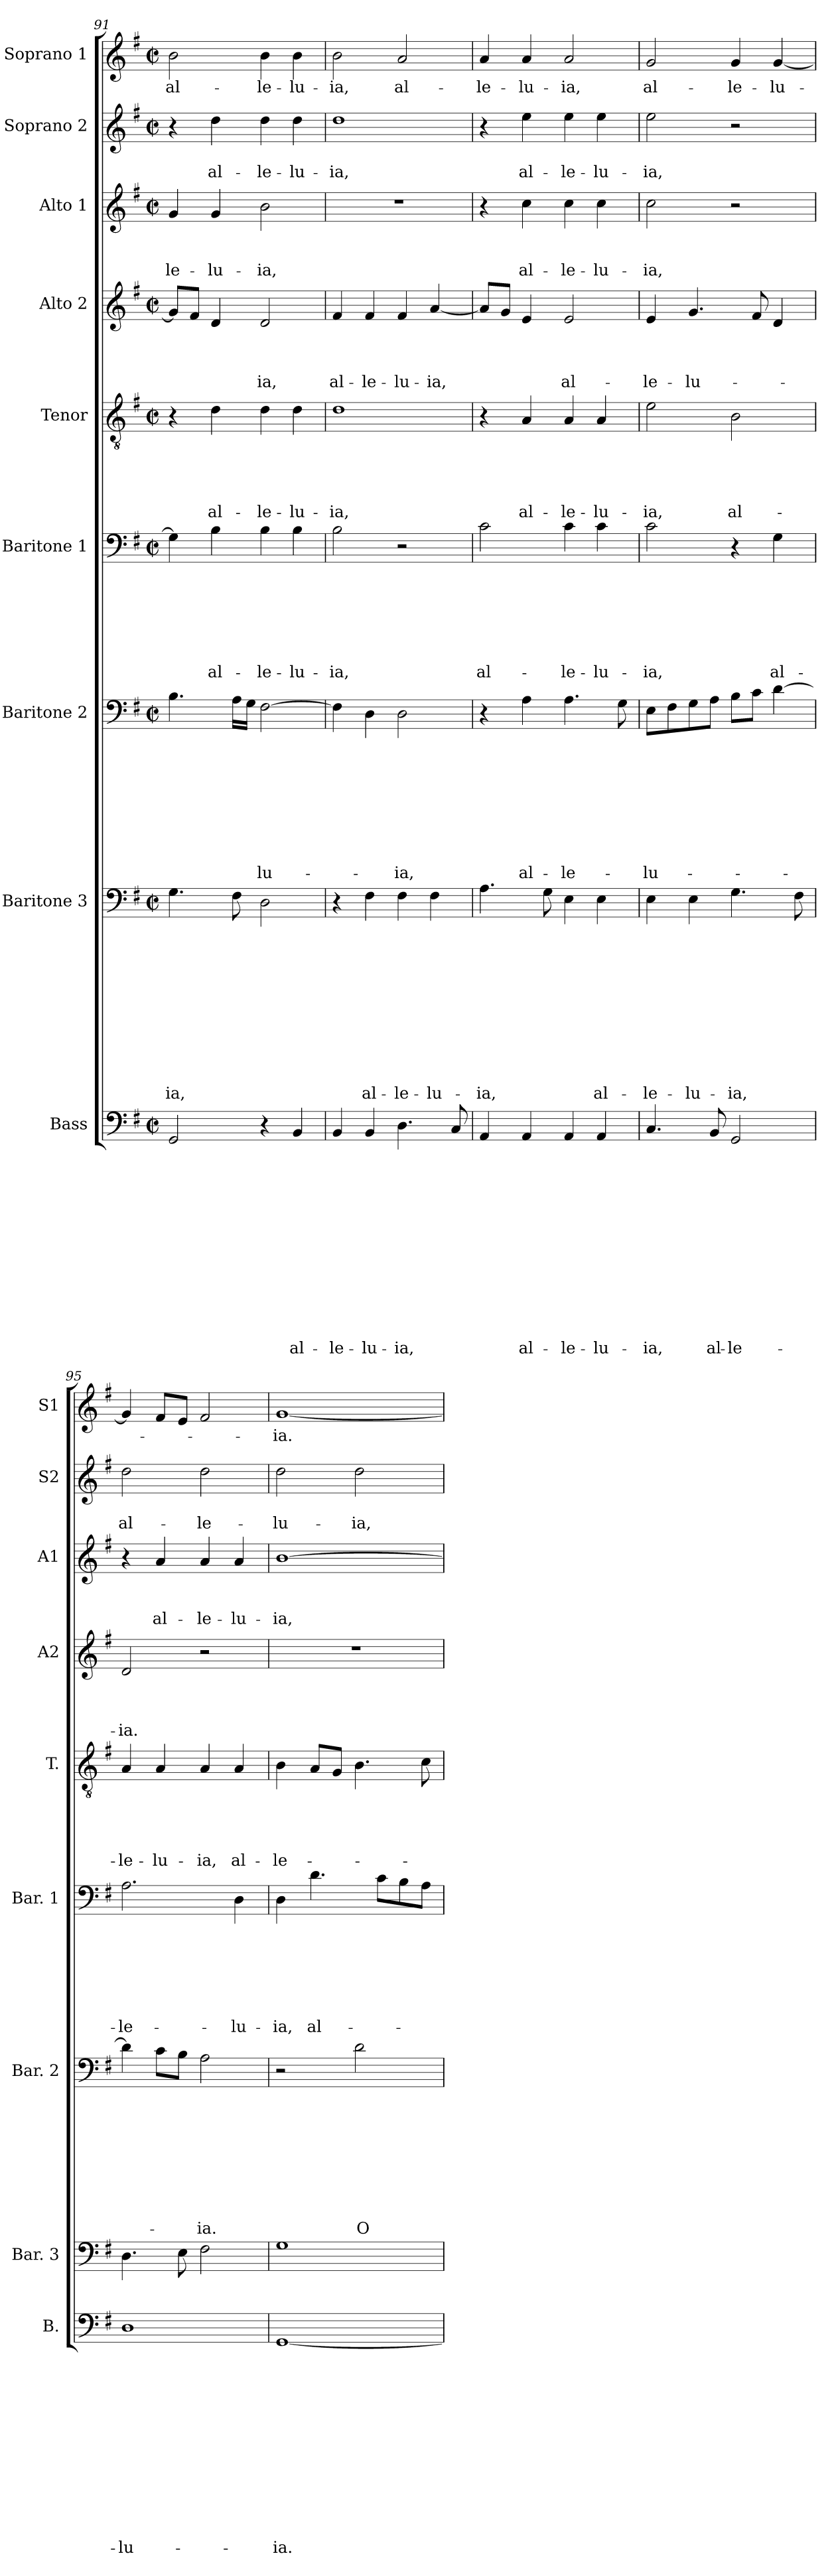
**kern	**text	**text	**text	**text	**text	**text	**text	**text	**text	**text	**text	**text	**text	**kern	**text	**text	**text	**text	**text	**text	**text	**text	**text	**text	**text	**kern	**text	**text	**text	**text	**text	**text	**text	**text	**text	**kern	**text	**text	**text	**text	**text	**text	**text	**kern	**text	**text	**text	**text	**text	**kern	**text	**text	**text	**text	**kern	**text	**text	**text	**kern	**text	**text	**kern	**text
*part9	*part9	*part9	*part9	*part9	*part9	*part9	*part9	*part9	*part9	*part9	*part9	*part9	*part9	*part8	*part8	*part8	*part8	*part8	*part8	*part8	*part8	*part8	*part8	*part8	*part8	*part7	*part7	*part7	*part7	*part7	*part7	*part7	*part7	*part7	*part7	*part6	*part6	*part6	*part6	*part6	*part6	*part6	*part6	*part5	*part5	*part5	*part5	*part5	*part5	*part4	*part4	*part4	*part4	*part4	*part3	*part3	*part3	*part3	*part2	*part2	*part2	*part1	*part1
*staff9	*staff9	*staff9	*staff9	*staff9	*staff9	*staff9	*staff9	*staff9	*staff9	*staff9	*staff9	*staff9	*staff9	*staff8	*staff8	*staff8	*staff8	*staff8	*staff8	*staff8	*staff8	*staff8	*staff8	*staff8	*staff8	*staff7	*staff7	*staff7	*staff7	*staff7	*staff7	*staff7	*staff7	*staff7	*staff7	*staff6	*staff6	*staff6	*staff6	*staff6	*staff6	*staff6	*staff6	*staff5	*staff5	*staff5	*staff5	*staff5	*staff5	*staff4	*staff4	*staff4	*staff4	*staff4	*staff3	*staff3	*staff3	*staff3	*staff2	*staff2	*staff2	*staff1	*staff1
*I"Bass	*	*	*	*	*	*	*	*	*	*	*	*	*	*I"Baritone 3	*	*	*	*	*	*	*	*	*	*	*	*I"Baritone 2	*	*	*	*	*	*	*	*	*	*I"Baritone 1	*	*	*	*	*	*	*	*I"Tenor	*	*	*	*	*	*I"Alto 2	*	*	*	*	*I"Alto 1	*	*	*	*I"Soprano 2	*	*	*I"Soprano 1	*
*I'B.	*	*	*	*	*	*	*	*	*	*	*	*	*	*I'Bar. 3	*	*	*	*	*	*	*	*	*	*	*	*I'Bar. 2	*	*	*	*	*	*	*	*	*	*I'Bar. 1	*	*	*	*	*	*	*	*I'T.	*	*	*	*	*	*I'A2	*	*	*	*	*I'A1	*	*	*	*I'S2	*	*	*I'S1	*
*clefF4	*	*	*	*	*	*	*	*	*	*	*	*	*	*clefF4	*	*	*	*	*	*	*	*	*	*	*	*clefF4	*	*	*	*	*	*	*	*	*	*clefF4	*	*	*	*	*	*	*	*clefGv2	*	*	*	*	*	*clefG2	*	*	*	*	*clefG2	*	*	*	*clefG2	*	*	*clefG2	*
*k[f#]	*	*	*	*	*	*	*	*	*	*	*	*	*	*k[f#]	*	*	*	*	*	*	*	*	*	*	*	*k[f#]	*	*	*	*	*	*	*	*	*	*k[f#]	*	*	*	*	*	*	*	*k[f#]	*	*	*	*	*	*k[f#]	*	*	*	*	*k[f#]	*	*	*	*k[f#]	*	*	*k[f#]	*
*G:	*	*	*	*	*	*	*	*	*	*	*	*	*	*G:	*	*	*	*	*	*	*	*	*	*	*	*G:	*	*	*	*	*	*	*	*	*	*G:	*	*	*	*	*	*	*	*G:	*	*	*	*	*	*G:	*	*	*	*	*G:	*	*	*	*G:	*	*	*G:	*
*M2/2	*	*	*	*	*	*	*	*	*	*	*	*	*	*M2/2	*	*	*	*	*	*	*	*	*	*	*	*M2/2	*	*	*	*	*	*	*	*	*	*M2/2	*	*	*	*	*	*	*	*M2/2	*	*	*	*	*	*M2/2	*	*	*	*	*M2/2	*	*	*	*M2/2	*	*	*M2/2	*
*met(c|)	*	*	*	*	*	*	*	*	*	*	*	*	*	*met(c|)	*	*	*	*	*	*	*	*	*	*	*	*met(c|)	*	*	*	*	*	*	*	*	*	*met(c|)	*	*	*	*	*	*	*	*met(c|)	*	*	*	*	*	*met(c|)	*	*	*	*	*met(c|)	*	*	*	*met(c|)	*	*	*met(c|)	*
=91	=91	=91	=91	=91	=91	=91	=91	=91	=91	=91	=91	=91	=91	=91	=91	=91	=91	=91	=91	=91	=91	=91	=91	=91	=91	=91	=91	=91	=91	=91	=91	=91	=91	=91	=91	=91	=91	=91	=91	=91	=91	=91	=91	=91	=91	=91	=91	=91	=91	=91	=91	=91	=91	=91	=91	=91	=91	=91	=91	=91	=91	=91	=91
!	!	!	!	!	!	!	!	!	!	!	!	!	!	!	!	!	!	!	!	!	!	!	!	!	!LO:LY:b	!	!	!	!	!	!	!	!	!	!	!	!	!	!	!	!	!	!	!	!	!	!	!	!	!	!	!	!	!	!	!	!	!LO:LY:b	!	!	!	!	!LO:LY:b
2GG/	.	.	.	.	.	.	.	.	.	.	.	.	.	4.G\	.	.	.	.	.	.	.	.	.	.	-ia,	4.B\	.	.	.	.	.	.	.	.	.	4G\]	.	.	.	.	.	.	.	4r	.	.	.	.	.	8g/L]	.	.	.	.	4g/	.	.	-le-	4r	.	.	2b\	al-
.	.	.	.	.	.	.	.	.	.	.	.	.	.	.	.	.	.	.	.	.	.	.	.	.	.	.	.	.	.	.	.	.	.	.	.	.	.	.	.	.	.	.	.	.	.	.	.	.	.	8f#/J	.	.	.	.	.	.	.	.	.	.	.	.	.
!	!	!	!	!	!	!	!	!	!	!	!	!	!	!	!	!	!	!	!	!	!	!	!	!	!	!	!	!	!	!	!	!	!	!	!	!	!	!	!	!	!	!	!LO:LY:b	!	!	!	!	!	!LO:LY:b	!	!	!	!	!	!	!	!	!LO:LY:b	!	!	!LO:LY:b	!	!
.	.	.	.	.	.	.	.	.	.	.	.	.	.	.	.	.	.	.	.	.	.	.	.	.	.	.	.	.	.	.	.	.	.	.	.	4B\	.	.	.	.	.	.	al-	4d\	.	.	.	.	al-	4d/	.	.	.	.	4g/	.	.	-lu-	4dd\	.	al-	.	.
.	.	.	.	.	.	.	.	.	.	.	.	.	.	8F#\	.	.	.	.	.	.	.	.	.	.	.	16A\LL	.	.	.	.	.	.	.	.	.	.	.	.	.	.	.	.	.	.	.	.	.	.	.	.	.	.	.	.	.	.	.	.	.	.	.	.	.
.	.	.	.	.	.	.	.	.	.	.	.	.	.	.	.	.	.	.	.	.	.	.	.	.	.	16G\JJ	.	.	.	.	.	.	.	.	.	.	.	.	.	.	.	.	.	.	.	.	.	.	.	.	.	.	.	.	.	.	.	.	.	.	.	.	.
!	!	!	!	!	!	!	!	!	!	!	!	!	!	!	!	!	!	!	!	!	!	!	!	!	!	!	!	!	!	!	!	!	!	!	!LO:LY:b	!	!	!	!	!	!	!	!LO:LY:b	!	!	!	!	!	!LO:LY:b	!	!	!	!	!LO:LY:b	!	!	!	!LO:LY:b	!	!	!LO:LY:b	!	!LO:LY:b
4r	.	.	.	.	.	.	.	.	.	.	.	.	.	2D\	.	.	.	.	.	.	.	.	.	.	.	[>2F#\	.	.	.	.	.	.	.	.	-lu-	4B\	.	.	.	.	.	.	-le-	4d\	.	.	.	.	-le-	2d/	.	.	.	-ia,	2b\	.	.	-ia,	4dd\	.	-le-	4b\	-le-
!	!	!	!	!	!	!	!	!	!	!	!	!	!LO:LY:b	!	!	!	!	!	!	!	!	!	!	!	!	!	!	!	!	!	!	!	!	!	!	!	!	!	!	!	!	!	!LO:LY:b	!	!	!	!	!	!LO:LY:b	!	!	!	!	!	!	!	!	!	!	!	!LO:LY:b	!	!LO:LY:b
4BB/	.	.	.	.	.	.	.	.	.	.	.	.	al-	.	.	.	.	.	.	.	.	.	.	.	.	.	.	.	.	.	.	.	.	.	.	4B\	.	.	.	.	.	.	-lu-	4d\	.	.	.	.	-lu-	.	.	.	.	.	.	.	.	.	4dd\	.	-lu-	4b\	-lu-
=92	=92	=92	=92	=92	=92	=92	=92	=92	=92	=92	=92	=92	=92	=92	=92	=92	=92	=92	=92	=92	=92	=92	=92	=92	=92	=92	=92	=92	=92	=92	=92	=92	=92	=92	=92	=92	=92	=92	=92	=92	=92	=92	=92	=92	=92	=92	=92	=92	=92	=92	=92	=92	=92	=92	=92	=92	=92	=92	=92	=92	=92	=92	=92
!	!	!	!	!	!	!	!	!	!	!	!	!	!LO:LY:b	!	!	!	!	!	!	!	!	!	!	!	!	!	!	!	!	!	!	!	!	!	!	!	!	!	!	!	!	!	!LO:LY:b	!	!	!	!	!	!LO:LY:b	!	!	!	!	!LO:LY:b	!	!	!	!	!	!	!LO:LY:b	!	!LO:LY:b
4BB/	.	.	.	.	.	.	.	.	.	.	.	.	-le-	4r	.	.	.	.	.	.	.	.	.	.	.	4F#\]	.	.	.	.	.	.	.	.	.	2B\	.	.	.	.	.	.	-ia,	1d	.	.	.	.	-ia,	4f#/	.	.	.	al-	1r	.	.	.	1dd	.	-ia,	2b\	-ia,
!	!	!	!	!	!	!	!	!	!	!	!	!	!LO:LY:b	!	!	!	!	!	!	!	!	!	!	!	!LO:LY:b	!	!	!	!	!	!	!	!	!	!	!	!	!	!	!	!	!	!	!	!	!	!	!	!	!	!	!	!	!LO:LY:b	!	!	!	!	!	!	!	!	!
4BB/	.	.	.	.	.	.	.	.	.	.	.	.	-lu-	4F#\	.	.	.	.	.	.	.	.	.	.	al-	4D\	.	.	.	.	.	.	.	.	.	.	.	.	.	.	.	.	.	.	.	.	.	.	.	4f#/	.	.	.	-le-	.	.	.	.	.	.	.	.	.
!	!	!	!	!	!	!	!	!	!	!	!	!	!LO:LY:b	!	!	!	!	!	!	!	!	!	!	!	!LO:LY:b	!	!	!	!	!	!	!	!	!	!LO:LY:b	!	!	!	!	!	!	!	!	!	!	!	!	!	!	!	!	!	!	!LO:LY:b	!	!	!	!	!	!	!	!	!LO:LY:b
4.D\	.	.	.	.	.	.	.	.	.	.	.	.	-ia,	4F#\	.	.	.	.	.	.	.	.	.	.	-le-	2D\	.	.	.	.	.	.	.	.	-ia,	2r	.	.	.	.	.	.	.	.	.	.	.	.	.	4f#/	.	.	.	-lu-	.	.	.	.	.	.	.	2a/	al-
!	!	!	!	!	!	!	!	!	!	!	!	!	!	!	!	!	!	!	!	!	!	!	!	!	!LO:LY:b	!	!	!	!	!	!	!	!	!	!	!	!	!	!	!	!	!	!	!	!	!	!	!	!	!	!	!	!	!LO:LY:b	!	!	!	!	!	!	!	!	!
.	.	.	.	.	.	.	.	.	.	.	.	.	.	4F#\	.	.	.	.	.	.	.	.	.	.	-lu-	.	.	.	.	.	.	.	.	.	.	.	.	.	.	.	.	.	.	.	.	.	.	.	.	[>4a/	.	.	.	-ia,	.	.	.	.	.	.	.	.	.
8C/	.	.	.	.	.	.	.	.	.	.	.	.	.	.	.	.	.	.	.	.	.	.	.	.	.	.	.	.	.	.	.	.	.	.	.	.	.	.	.	.	.	.	.	.	.	.	.	.	.	.	.	.	.	.	.	.	.	.	.	.	.	.	.
!!LO:PB:g=z
=93	=93	=93	=93	=93	=93	=93	=93	=93	=93	=93	=93	=93	=93	=93	=93	=93	=93	=93	=93	=93	=93	=93	=93	=93	=93	=93	=93	=93	=93	=93	=93	=93	=93	=93	=93	=93	=93	=93	=93	=93	=93	=93	=93	=93	=93	=93	=93	=93	=93	=93	=93	=93	=93	=93	=93	=93	=93	=93	=93	=93	=93	=93	=93
!	!	!	!	!	!	!	!	!	!	!	!	!	!	!	!	!	!	!	!	!	!	!	!	!	!LO:LY:b	!	!	!	!	!	!	!	!	!	!	!	!	!	!	!	!	!	!LO:LY:b	!	!	!	!	!	!	!	!	!	!	!	!	!	!	!	!	!	!	!	!LO:LY:b
4AA/	.	.	.	.	.	.	.	.	.	.	.	.	.	4.A\	.	.	.	.	.	.	.	.	.	.	-ia,	4r	.	.	.	.	.	.	.	.	.	2c\	.	.	.	.	.	.	al-	4r	.	.	.	.	.	8a/L]	.	.	.	.	4r	.	.	.	4r	.	.	4a/	-le-
.	.	.	.	.	.	.	.	.	.	.	.	.	.	.	.	.	.	.	.	.	.	.	.	.	.	.	.	.	.	.	.	.	.	.	.	.	.	.	.	.	.	.	.	.	.	.	.	.	.	8g/J	.	.	.	.	.	.	.	.	.	.	.	.	.
!	!	!	!	!	!	!	!	!	!	!	!	!	!LO:LY:b	!	!	!	!	!	!	!	!	!	!	!	!	!	!	!	!	!	!	!	!	!	!LO:LY:b	!	!	!	!	!	!	!	!	!	!	!	!	!	!LO:LY:b	!	!	!	!	!	!	!	!	!LO:LY:b	!	!	!LO:LY:b	!	!LO:LY:b
4AA/	.	.	.	.	.	.	.	.	.	.	.	.	al-	.	.	.	.	.	.	.	.	.	.	.	.	4A\	.	.	.	.	.	.	.	.	al-	.	.	.	.	.	.	.	.	4A/	.	.	.	.	al-	4e/	.	.	.	.	4cc\	.	.	al-	4ee\	.	al-	4a/	-lu-
.	.	.	.	.	.	.	.	.	.	.	.	.	.	8G\	.	.	.	.	.	.	.	.	.	.	.	.	.	.	.	.	.	.	.	.	.	.	.	.	.	.	.	.	.	.	.	.	.	.	.	.	.	.	.	.	.	.	.	.	.	.	.	.	.
!	!	!	!	!	!	!	!	!	!	!	!	!	!LO:LY:b	!	!	!	!	!	!	!	!	!	!	!	!	!	!	!	!	!	!	!	!	!	!LO:LY:b	!	!	!	!	!	!	!	!LO:LY:b	!	!	!	!	!	!LO:LY:b	!	!	!	!	!LO:LY:b	!	!	!	!LO:LY:b	!	!	!LO:LY:b	!	!LO:LY:b
4AA/	.	.	.	.	.	.	.	.	.	.	.	.	-le-	4E\	.	.	.	.	.	.	.	.	.	.	.	4.A\	.	.	.	.	.	.	.	.	-le-	4c\	.	.	.	.	.	.	-le-	4A/	.	.	.	.	-le-	2e/	.	.	.	al-	4cc\	.	.	-le-	4ee\	.	-le-	2a/	-ia,
!	!	!	!	!	!	!	!	!	!	!	!	!	!LO:LY:b	!	!	!	!	!	!	!	!	!	!	!	!LO:LY:b	!	!	!	!	!	!	!	!	!	!	!	!	!	!	!	!	!	!LO:LY:b	!	!	!	!	!	!LO:LY:b	!	!	!	!	!	!	!	!	!LO:LY:b	!	!	!LO:LY:b	!	!
4AA/	.	.	.	.	.	.	.	.	.	.	.	.	-lu-	4E\	.	.	.	.	.	.	.	.	.	.	al-	.	.	.	.	.	.	.	.	.	.	4c\	.	.	.	.	.	.	-lu-	4A/	.	.	.	.	-lu-	.	.	.	.	.	4cc\	.	.	-lu-	4ee\	.	-lu-	.	.
.	.	.	.	.	.	.	.	.	.	.	.	.	.	.	.	.	.	.	.	.	.	.	.	.	.	8G\	.	.	.	.	.	.	.	.	.	.	.	.	.	.	.	.	.	.	.	.	.	.	.	.	.	.	.	.	.	.	.	.	.	.	.	.	.
=94	=94	=94	=94	=94	=94	=94	=94	=94	=94	=94	=94	=94	=94	=94	=94	=94	=94	=94	=94	=94	=94	=94	=94	=94	=94	=94	=94	=94	=94	=94	=94	=94	=94	=94	=94	=94	=94	=94	=94	=94	=94	=94	=94	=94	=94	=94	=94	=94	=94	=94	=94	=94	=94	=94	=94	=94	=94	=94	=94	=94	=94	=94	=94
!	!	!	!	!	!	!	!	!	!	!	!	!	!LO:LY:b	!	!	!	!	!	!	!	!	!	!	!	!LO:LY:b	!	!	!	!	!	!	!	!	!	!LO:LY:b	!	!	!	!	!	!	!	!LO:LY:b	!	!	!	!	!	!LO:LY:b	!	!	!	!	!LO:LY:b	!	!	!	!LO:LY:b	!	!	!LO:LY:b	!	!LO:LY:b
4.C/	.	.	.	.	.	.	.	.	.	.	.	.	-ia,	4E\	.	.	.	.	.	.	.	.	.	.	-le-	8E\L	.	.	.	.	.	.	.	.	-lu-	2c\	.	.	.	.	.	.	-ia,	2e\	.	.	.	.	-ia,	4e/	.	.	.	-le-	2cc\	.	.	-ia,	2ee\	.	-ia,	2g/	al-
.	.	.	.	.	.	.	.	.	.	.	.	.	.	.	.	.	.	.	.	.	.	.	.	.	.	8F#\	.	.	.	.	.	.	.	.	.	.	.	.	.	.	.	.	.	.	.	.	.	.	.	.	.	.	.	.	.	.	.	.	.	.	.	.	.
!	!	!	!	!	!	!	!	!	!	!	!	!	!	!	!	!	!	!	!	!	!	!	!	!	!LO:LY:b	!	!	!	!	!	!	!	!	!	!	!	!	!	!	!	!	!	!	!	!	!	!	!	!	!	!	!	!	!LO:LY:b	!	!	!	!	!	!	!	!	!
.	.	.	.	.	.	.	.	.	.	.	.	.	.	4E\	.	.	.	.	.	.	.	.	.	.	-lu-	8G\	.	.	.	.	.	.	.	.	.	.	.	.	.	.	.	.	.	.	.	.	.	.	.	4.g/	.	.	.	-lu-	.	.	.	.	.	.	.	.	.
!	!	!	!	!	!	!	!	!	!	!	!	!	!LO:LY:b	!	!	!	!	!	!	!	!	!	!	!	!	!	!	!	!	!	!	!	!	!	!	!	!	!	!	!	!	!	!	!	!	!	!	!	!	!	!	!	!	!	!	!	!	!	!	!	!	!	!
8BB/	.	.	.	.	.	.	.	.	.	.	.	.	al-	.	.	.	.	.	.	.	.	.	.	.	.	8A\J	.	.	.	.	.	.	.	.	.	.	.	.	.	.	.	.	.	.	.	.	.	.	.	.	.	.	.	.	.	.	.	.	.	.	.	.	.
!	!	!	!	!	!	!	!	!	!	!	!	!	!LO:LY:b:rj	!	!	!	!	!	!	!	!	!	!	!	!LO:LY:b	!	!	!	!	!	!	!	!	!	!	!	!	!	!	!	!	!	!	!	!	!	!	!	!LO:LY:b	!	!	!	!	!	!	!	!	!	!	!	!	!	!LO:LY:b
2GG/	.	.	.	.	.	.	.	.	.	.	.	.	-le-	4.G\	.	.	.	.	.	.	.	.	.	.	-ia,	8B\L	.	.	.	.	.	.	.	.	.	4r	.	.	.	.	.	.	.	2B\	.	.	.	.	al-	.	.	.	.	.	2r	.	.	.	2r	.	.	4g/	-le-
.	.	.	.	.	.	.	.	.	.	.	.	.	.	.	.	.	.	.	.	.	.	.	.	.	.	8c\J	.	.	.	.	.	.	.	.	.	.	.	.	.	.	.	.	.	.	.	.	.	.	.	8f#/	.	.	.	.	.	.	.	.	.	.	.	.	.
!	!	!	!	!	!	!	!	!	!	!	!	!	!	!	!	!	!	!	!	!	!	!	!	!	!	!	!	!	!	!	!	!	!	!	!	!	!	!	!	!	!	!	!LO:LY:b	!	!	!	!	!	!	!	!	!	!	!	!	!	!	!	!	!	!	!	!LO:LY:b
.	.	.	.	.	.	.	.	.	.	.	.	.	.	.	.	.	.	.	.	.	.	.	.	.	.	[>4d\	.	.	.	.	.	.	.	.	.	4G\	.	.	.	.	.	.	al-	.	.	.	.	.	.	4d/	.	.	.	.	.	.	.	.	.	.	.	[<4g/	-lu-
.	.	.	.	.	.	.	.	.	.	.	.	.	.	8F#\	.	.	.	.	.	.	.	.	.	.	.	.	.	.	.	.	.	.	.	.	.	.	.	.	.	.	.	.	.	.	.	.	.	.	.	.	.	.	.	.	.	.	.	.	.	.	.	.	.
=95	=95	=95	=95	=95	=95	=95	=95	=95	=95	=95	=95	=95	=95	=95	=95	=95	=95	=95	=95	=95	=95	=95	=95	=95	=95	=95	=95	=95	=95	=95	=95	=95	=95	=95	=95	=95	=95	=95	=95	=95	=95	=95	=95	=95	=95	=95	=95	=95	=95	=95	=95	=95	=95	=95	=95	=95	=95	=95	=95	=95	=95	=95	=95
!	!	!	!	!	!	!	!	!	!	!	!	!	!LO:LY:b	!	!	!	!	!	!	!	!	!	!	!	!	!	!	!	!	!	!	!	!	!	!	!	!	!	!	!	!	!	!LO:LY:b	!	!	!	!	!	!LO:LY:b	!	!	!	!	!LO:LY:b	!	!	!	!	!	!	!LO:LY:b	!	!
1D	.	.	.	.	.	.	.	.	.	.	.	.	-lu-	4.D\	.	.	.	.	.	.	.	.	.	.	.	4d\]	.	.	.	.	.	.	.	.	.	2.A\	.	.	.	.	.	.	-le-	4A/	.	.	.	.	-le-	2d/	.	.	.	-ia.	4r	.	.	.	2dd\	.	al-	4g/]	.
!	!	!	!	!	!	!	!	!	!	!	!	!	!	!	!	!	!	!	!	!	!	!	!	!	!	!	!	!	!	!	!	!	!	!	!	!	!	!	!	!	!	!	!	!	!	!	!	!	!LO:LY:b	!	!	!	!	!	!	!	!	!LO:LY:b	!	!	!	!	!
.	.	.	.	.	.	.	.	.	.	.	.	.	.	.	.	.	.	.	.	.	.	.	.	.	.	8c\L	.	.	.	.	.	.	.	.	.	.	.	.	.	.	.	.	.	4A/	.	.	.	.	-lu-	.	.	.	.	.	4a/	.	.	al-	.	.	.	8f#/L	.
.	.	.	.	.	.	.	.	.	.	.	.	.	.	8E\	.	.	.	.	.	.	.	.	.	.	.	8B\J	.	.	.	.	.	.	.	.	.	.	.	.	.	.	.	.	.	.	.	.	.	.	.	.	.	.	.	.	.	.	.	.	.	.	.	8e/J	.
!	!	!	!	!	!	!	!	!	!	!	!	!	!	!	!	!	!	!	!	!	!	!	!	!	!	!	!	!	!	!	!	!	!	!	!LO:LY:b	!	!	!	!	!	!	!	!	!	!	!	!	!	!LO:LY:b	!	!	!	!	!	!	!	!	!LO:LY:b	!	!	!LO:LY:b	!	!
.	.	.	.	.	.	.	.	.	.	.	.	.	.	2F#\	.	.	.	.	.	.	.	.	.	.	.	2A\	.	.	.	.	.	.	.	.	-ia.	.	.	.	.	.	.	.	.	4A/	.	.	.	.	-ia,	2r	.	.	.	.	4a/	.	.	-le-	2dd\	.	-le-	2f#/	.
!	!	!	!	!	!	!	!	!	!	!	!	!	!	!	!	!	!	!	!	!	!	!	!	!	!	!	!	!	!	!	!	!	!	!	!	!	!	!	!	!	!	!	!LO:LY:b	!	!	!	!	!	!LO:LY:b	!	!	!	!	!	!	!	!	!LO:LY:b	!	!	!	!	!
.	.	.	.	.	.	.	.	.	.	.	.	.	.	.	.	.	.	.	.	.	.	.	.	.	.	.	.	.	.	.	.	.	.	.	.	4D\	.	.	.	.	.	.	-lu-	4A/	.	.	.	.	al-	.	.	.	.	.	4a/	.	.	-lu-	.	.	.	.	.
=96	=96	=96	=96	=96	=96	=96	=96	=96	=96	=96	=96	=96	=96	=96	=96	=96	=96	=96	=96	=96	=96	=96	=96	=96	=96	=96	=96	=96	=96	=96	=96	=96	=96	=96	=96	=96	=96	=96	=96	=96	=96	=96	=96	=96	=96	=96	=96	=96	=96	=96	=96	=96	=96	=96	=96	=96	=96	=96	=96	=96	=96	=96	=96
!	!	!	!	!	!	!	!	!	!	!	!	!	!LO:LY:b	!	!	!	!	!	!	!	!	!	!	!	!	!	!	!	!	!	!	!	!	!	!	!	!	!	!	!	!	!	!LO:LY:b	!	!	!	!	!	!LO:LY:b	!	!	!	!	!	!	!	!	!LO:LY:b	!	!	!LO:LY:b	!	!LO:LY:b
[<1GG	.	.	.	.	.	.	.	.	.	.	.	.	-ia.	1G	.	.	.	.	.	.	.	.	.	.	.	2r	.	.	.	.	.	.	.	.	.	4D\	.	.	.	.	.	.	-ia,	4B\	.	.	.	.	-le-	1r	.	.	.	.	[>1b	.	.	-ia,	2dd\	.	-lu-	[<1g	-ia.
!	!	!	!	!	!	!	!	!	!	!	!	!	!	!	!	!	!	!	!	!	!	!	!	!	!	!	!	!	!	!	!	!	!	!	!	!	!	!	!	!	!	!	!LO:LY:b	!	!	!	!	!	!	!	!	!	!	!	!	!	!	!	!	!	!	!	!
.	.	.	.	.	.	.	.	.	.	.	.	.	.	.	.	.	.	.	.	.	.	.	.	.	.	.	.	.	.	.	.	.	.	.	.	4.d\	.	.	.	.	.	.	al-	8A/L	.	.	.	.	.	.	.	.	.	.	.	.	.	.	.	.	.	.	.
.	.	.	.	.	.	.	.	.	.	.	.	.	.	.	.	.	.	.	.	.	.	.	.	.	.	.	.	.	.	.	.	.	.	.	.	.	.	.	.	.	.	.	.	8G/J	.	.	.	.	.	.	.	.	.	.	.	.	.	.	.	.	.	.	.
!	!	!	!	!	!	!	!	!	!	!	!	!	!	!	!	!	!	!	!	!	!	!	!	!	!	!	!	!	!	!	!	!	!	!	!LO:LY:b	!	!	!	!	!	!	!	!	!	!	!	!	!	!	!	!	!	!	!	!	!	!	!	!	!	!LO:LY:b	!	!
.	.	.	.	.	.	.	.	.	.	.	.	.	.	.	.	.	.	.	.	.	.	.	.	.	.	2d\	.	.	.	.	.	.	.	.	O-	.	.	.	.	.	.	.	.	4.B\	.	.	.	.	.	.	.	.	.	.	.	.	.	.	2dd\	.	-ia,	.	.
.	.	.	.	.	.	.	.	.	.	.	.	.	.	.	.	.	.	.	.	.	.	.	.	.	.	.	.	.	.	.	.	.	.	.	.	8c\L	.	.	.	.	.	.	.	.	.	.	.	.	.	.	.	.	.	.	.	.	.	.	.	.	.	.	.
.	.	.	.	.	.	.	.	.	.	.	.	.	.	.	.	.	.	.	.	.	.	.	.	.	.	.	.	.	.	.	.	.	.	.	.	8B\	.	.	.	.	.	.	.	.	.	.	.	.	.	.	.	.	.	.	.	.	.	.	.	.	.	.	.
.	.	.	.	.	.	.	.	.	.	.	.	.	.	.	.	.	.	.	.	.	.	.	.	.	.	.	.	.	.	.	.	.	.	.	.	8A\J	.	.	.	.	.	.	.	8c\	.	.	.	.	.	.	.	.	.	.	.	.	.	.	.	.	.	.	.
=	=	=	=	=	=	=	=	=	=	=	=	=	=	=	=	=	=	=	=	=	=	=	=	=	=	=	=	=	=	=	=	=	=	=	=	=	=	=	=	=	=	=	=	=	=	=	=	=	=	=	=	=	=	=	=	=	=	=	=	=	=	=	=
*-	*-	*-	*-	*-	*-	*-	*-	*-	*-	*-	*-	*-	*-	*-	*-	*-	*-	*-	*-	*-	*-	*-	*-	*-	*-	*-	*-	*-	*-	*-	*-	*-	*-	*-	*-	*-	*-	*-	*-	*-	*-	*-	*-	*-	*-	*-	*-	*-	*-	*-	*-	*-	*-	*-	*-	*-	*-	*-	*-	*-	*-	*-	*-
